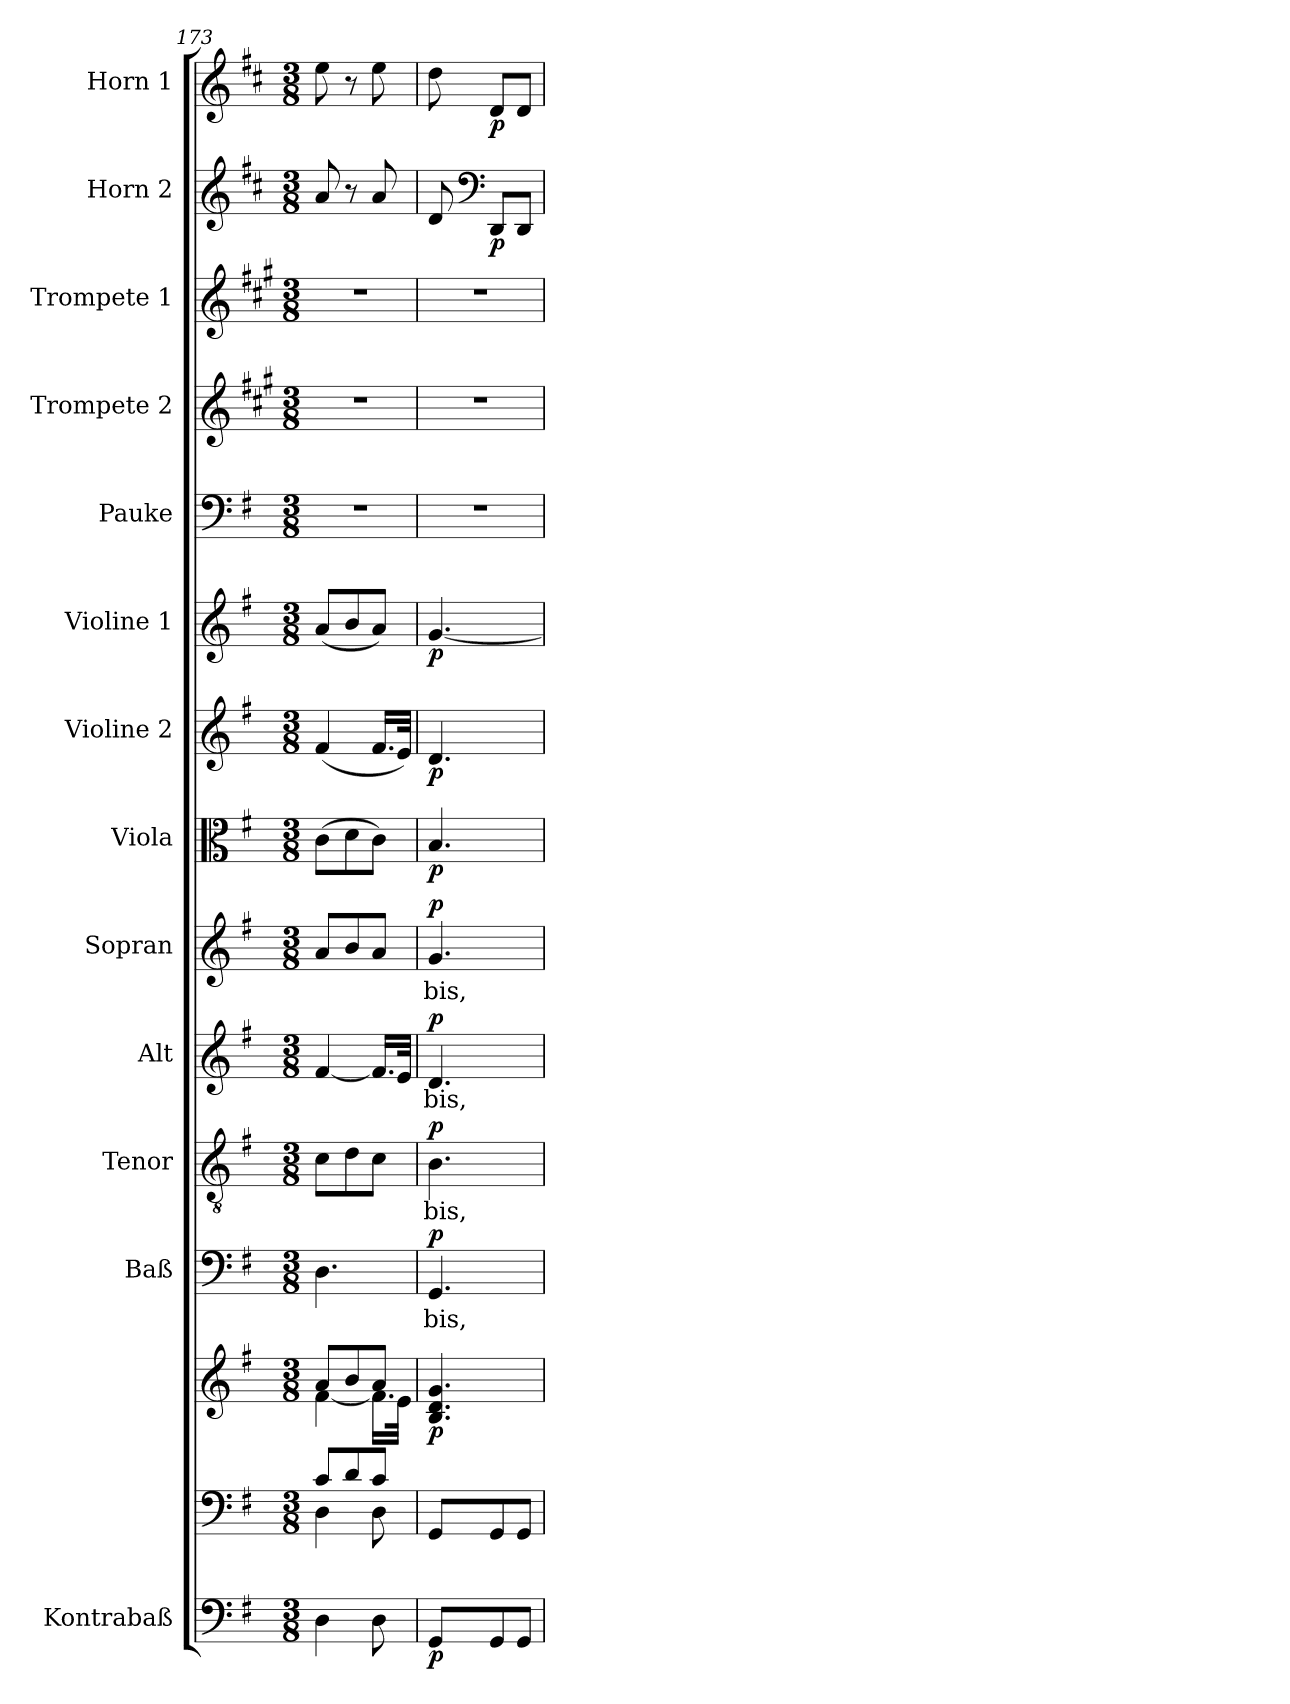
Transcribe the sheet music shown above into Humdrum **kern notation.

**kern	**dynam	**kern	**kern	**dynam	**kern	**text	**dynam	**kern	**text	**dynam	**kern	**text	**dynam	**kern	**text	**dynam	**kern	**dynam	**kern	**dynam	**kern	**dynam	**kern	**kern	**kern	**kern	**dynam	**kern	**dynam
*part14	*part14	*part13	*part13	*part13	*part12	*part12	*part12	*part11	*part11	*part11	*part10	*part10	*part10	*part9	*part9	*part9	*part8	*part8	*part7	*part7	*part6	*part6	*part5	*part4	*part3	*part2	*part2	*part1	*part1
*staff15	*staff15	*staff14	*staff13	*staff13/14	*staff12	*staff12	*staff12	*staff11	*staff11	*staff11	*staff10	*staff10	*staff10	*staff9	*staff9	*staff9	*staff8	*staff8	*staff7	*staff7	*staff6	*staff6	*staff5	*staff4	*staff3	*staff2	*staff2	*staff1	*staff1
*I"Kontrabaß	*	*	*	*	*I"Baß	*	*	*I"Tenor	*	*	*I"Alt	*	*	*I"Sopran	*	*	*I"Viola	*	*I"Violine 2	*	*I"Violine 1	*	*I"Pauke	*I"Trompete 2	*I"Trompete 1	*I"Horn 2	*	*I"Horn 1	*
*I'Kb.	*	*	*	*	*	*	*	*	*	*	*	*	*	*	*	*	*I'Vla.	*	*I'Vl. 2	*	*I'Vl. 1	*	*	*I'Tr. 2	*I'Tr. 1	*I'Hr. 2	*	*I'Hr. 1	*
*clefF4	*	*clefF4	*clefG2	*	*clefF4	*	*	*clefGv2	*	*	*clefG2	*	*	*clefG2	*	*	*clefC3	*	*clefG2	*	*clefG2	*	*clefF4	*clefG2	*clefG2	*clefG2	*	*clefG2	*
*ITrd7c12	*	*	*	*	*	*	*	*	*	*	*	*	*	*	*	*	*	*	*	*	*	*	*	*ITrd1c2	*ITrd1c2	*ITrd4c7	*	*ITrd4c7	*
*k[f#]	*	*k[f#]	*k[f#]	*	*k[f#]	*	*	*k[f#]	*	*	*k[f#]	*	*	*k[f#]	*	*	*k[f#]	*	*k[f#]	*	*k[f#]	*	*k[f#]	*k[f#]	*k[f#]	*k[f#]	*	*k[f#]	*
*G:	*	*G:	*G:	*	*G:	*	*	*G:	*	*	*G:	*	*	*G:	*	*	*G:	*	*G:	*	*G:	*	*G:	*G:	*G:	*G:	*	*G:	*
*M3/8	*	*M3/8	*M3/8	*	*M3/8	*	*	*M3/8	*	*	*M3/8	*	*	*M3/8	*	*	*M3/8	*	*M3/8	*	*M3/8	*	*M3/8	*M3/8	*M3/8	*M3/8	*	*M3/8	*
=173	=173	=173	=173	=173	=173	=173	=173	=173	=173	=173	=173	=173	=173	=173	=173	=173	=173	=173	=173	=173	=173	=173	=173	=173	=173	=173	=173	=173	=173
*	*	*^	*^	*	*	*	*	*	*	*	*	*	*	*	*	*	*	*	*	*	*	*	*	*	*	*	*	*	*
4DD\	.	8c/L	4D\	8a/L	[<4f#\	.	4.D\	.	.	8c\L	.	.	[4f#/	.	.	8a/L	.	.	(>8c\L	.	(<4f#/	.	(<8a/L	.	4.r	4.r	4.r	8d/	.	8a\	.
.	.	8d/	.	8b/	.	.	.	.	.	8d\	.	.	.	.	.	8b/	.	.	8d\	.	.	.	8b/	.	.	.	.	8r	.	8r	.
8DD\	.	8c/J	8D\	8a/J	16.f#\LL]	.	.	.	.	8c\J	.	.	16.f#/LL]	.	.	8a/J	.	.	8c\J)	.	16.f#/LL	.	8a/J)	.	.	.	.	8d/	.	8a\	.
.	.	.	.	.	32e\JJk	.	.	.	.	.	.	.	32e/JJk	.	.	.	.	.	.	.	32e/JJk)	.	.	.	.	.	.	.	.	.	.
*	*	*v	*v	*	*	*	*	*	*	*	*	*	*	*	*	*	*	*	*	*	*	*	*	*	*	*	*	*	*	*	*
!!LO:PB:g=z
=174	=174	=174	=174	=174	=174	=174	=174	=174	=174	=174	=174	=174	=174	=174	=174	=174	=174	=174	=174	=174	=174	=174	=174	=174	=174	=174	=174	=174	=174	=174
!	!LO:DY:b	!	!	!	!LO:DY:b	!	!LO:LY:b	!LO:DY:a	!	!LO:LY:b	!LO:DY:a	!	!LO:LY:b	!LO:DY:a	!	!LO:LY:b	!LO:DY:a	!	!LO:DY:b	!	!LO:DY:b	!	!LO:DY:b	!	!	!	!	!	!	!
*	*	*	*v	*v	*	*	*	*	*	*	*	*	*	*	*	*	*	*	*	*	*	*	*	*	*	*	*	*	*	*
8GGG/L	p	8GG/L	4.B/ 4.d/ 4.g/	p	4.GG/	-bis,	p	4.B\	-bis,	p	4.d/	-bis,	p	4.g/	-bis,	p	4.B/	p	4.d/	p	[4.g/	p	4.r	4.r	4.r	8G/	.	8g\	.
*	*	*	*	*	*	*	*	*	*	*	*	*	*	*	*	*	*	*	*	*	*	*	*	*	*	*clefF4	*	*	*
!	!	!	!	!	!	!	!	!	!	!	!	!	!	!	!	!	!	!	!	!	!	!	!	!	!	!	!LO:DY:b	!	!LO:DY:b
8GGG/	.	8GG/	.	.	.	.	.	.	.	.	.	.	.	.	.	.	.	.	.	.	.	.	.	.	.	8GGG/L	p	8G/L	p
8GGG/J	.	8GG/J	.	.	.	.	.	.	.	.	.	.	.	.	.	.	.	.	.	.	.	.	.	.	.	8GGG/J	.	8G/J	.
=	=	=	=	=	=	=	=	=	=	=	=	=	=	=	=	=	=	=	=	=	=	=	=	=	=	=	=	=	=
*-	*-	*-	*-	*-	*-	*-	*-	*-	*-	*-	*-	*-	*-	*-	*-	*-	*-	*-	*-	*-	*-	*-	*-	*-	*-	*-	*-	*-	*-
